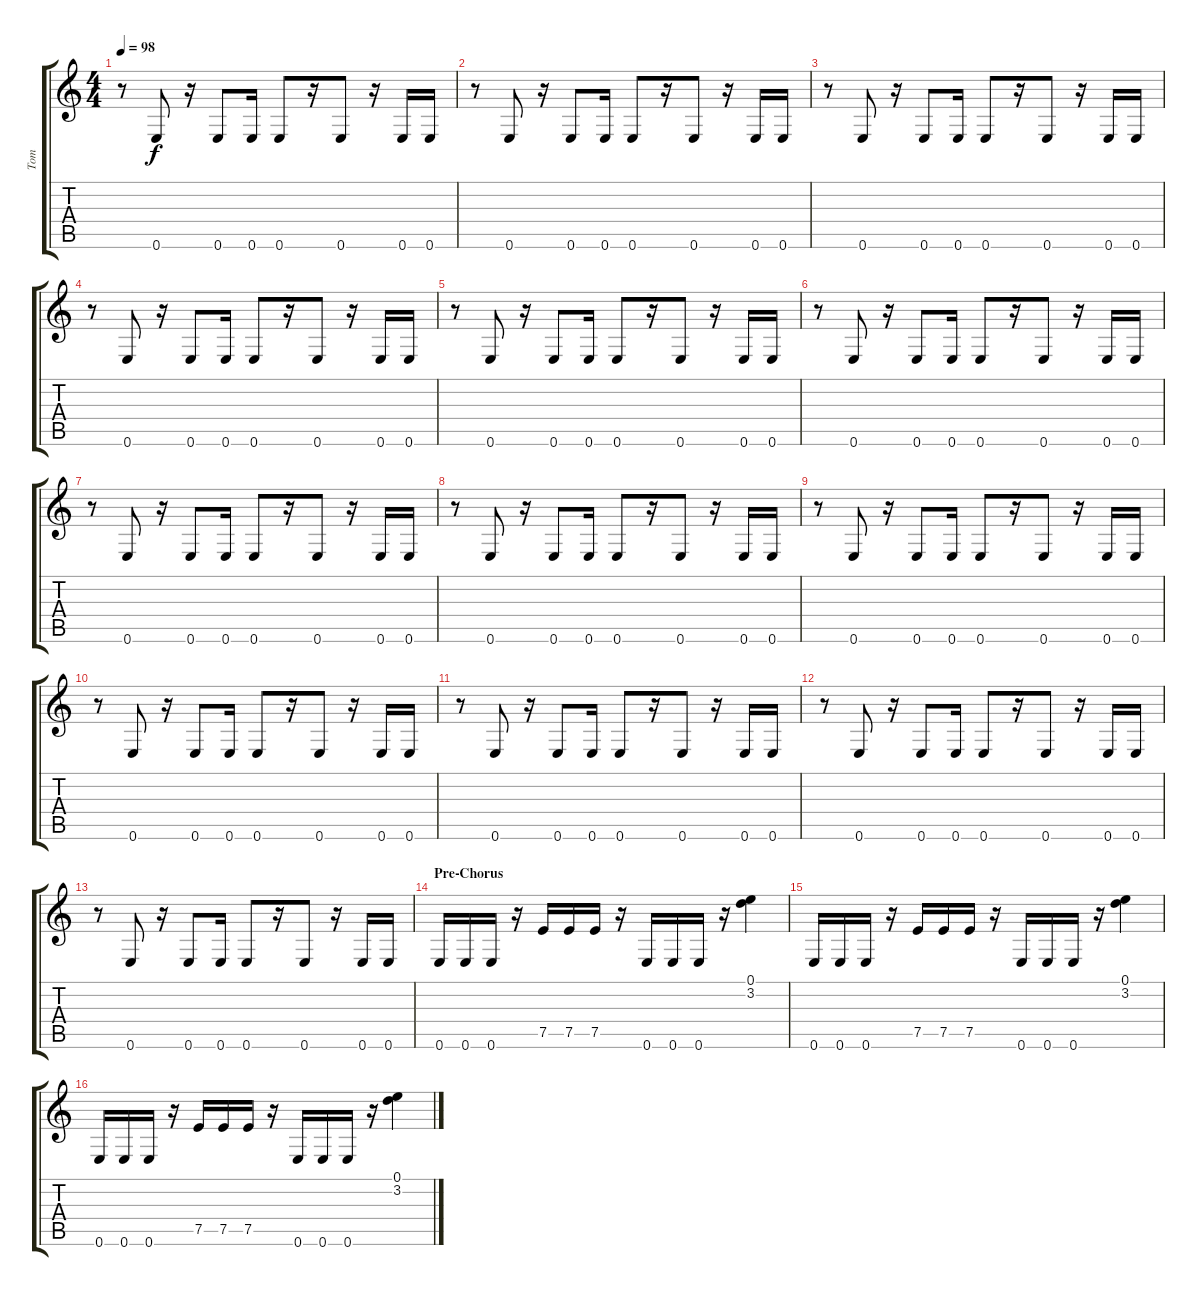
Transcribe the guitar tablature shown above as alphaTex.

\track ("Tom" "Tom") {instrument distortionguitar}
\staff {score tabs}
\tuning (E4 B3 G3 D3 A2 E2) {hide}
\ts (4 4)
\tempo 98
\clef g2
\ks c
r.8{dy f} 0.6.8 r.16 0.6.8 0.6.16 0.6.8 r.16 0.6.8 r.16 0.6.16 0.6.16 |
r.8 0.6.8 r.16 0.6.8 0.6.16 0.6.8 r.16 0.6.8 r.16 0.6.16 0.6.16 |
r.8 0.6.8 r.16 0.6.8 0.6.16 0.6.8 r.16 0.6.8 r.16 0.6.16 0.6.16 |
r.8 0.6.8 r.16 0.6.8 0.6.16 0.6.8 r.16 0.6.8 r.16 0.6.16 0.6.16 |
r.8 0.6.8 r.16 0.6.8 0.6.16 0.6.8 r.16 0.6.8 r.16 0.6.16 0.6.16 |
r.8 0.6.8 r.16 0.6.8 0.6.16 0.6.8 r.16 0.6.8 r.16 0.6.16 0.6.16 |
r.8 0.6.8 r.16 0.6.8 0.6.16 0.6.8 r.16 0.6.8 r.16 0.6.16 0.6.16 |
r.8 0.6.8 r.16 0.6.8 0.6.16 0.6.8 r.16 0.6.8 r.16 0.6.16 0.6.16 |
r.8 0.6.8 r.16 0.6.8 0.6.16 0.6.8 r.16 0.6.8 r.16 0.6.16 0.6.16 |
r.8 0.6.8 r.16 0.6.8 0.6.16 0.6.8 r.16 0.6.8 r.16 0.6.16 0.6.16 |
r.8 0.6.8 r.16 0.6.8 0.6.16 0.6.8 r.16 0.6.8 r.16 0.6.16 0.6.16 |
r.8 0.6.8 r.16 0.6.8 0.6.16 0.6.8 r.16 0.6.8 r.16 0.6.16 0.6.16 |
r.8 0.6.8 r.16 0.6.8 0.6.16 0.6.8 r.16 0.6.8 r.16 0.6.16 0.6.16 |
\section ("" "Pre-Chorus")
0.6.16 0.6.16 0.6.16 r.16 7.5.16 7.5.16 7.5.16 r.16 0.6.16 0.6.16 0.6.16 r.16 (0.1 3.2).4 |
0.6.16 0.6.16 0.6.16 r.16 7.5.16 7.5.16 7.5.16 r.16 0.6.16 0.6.16 0.6.16 r.16 (0.1 3.2).4 |
0.6.16 0.6.16 0.6.16 r.16 7.5.16 7.5.16 7.5.16 r.16 0.6.16 0.6.16 0.6.16 r.16 (0.1 3.2).4
